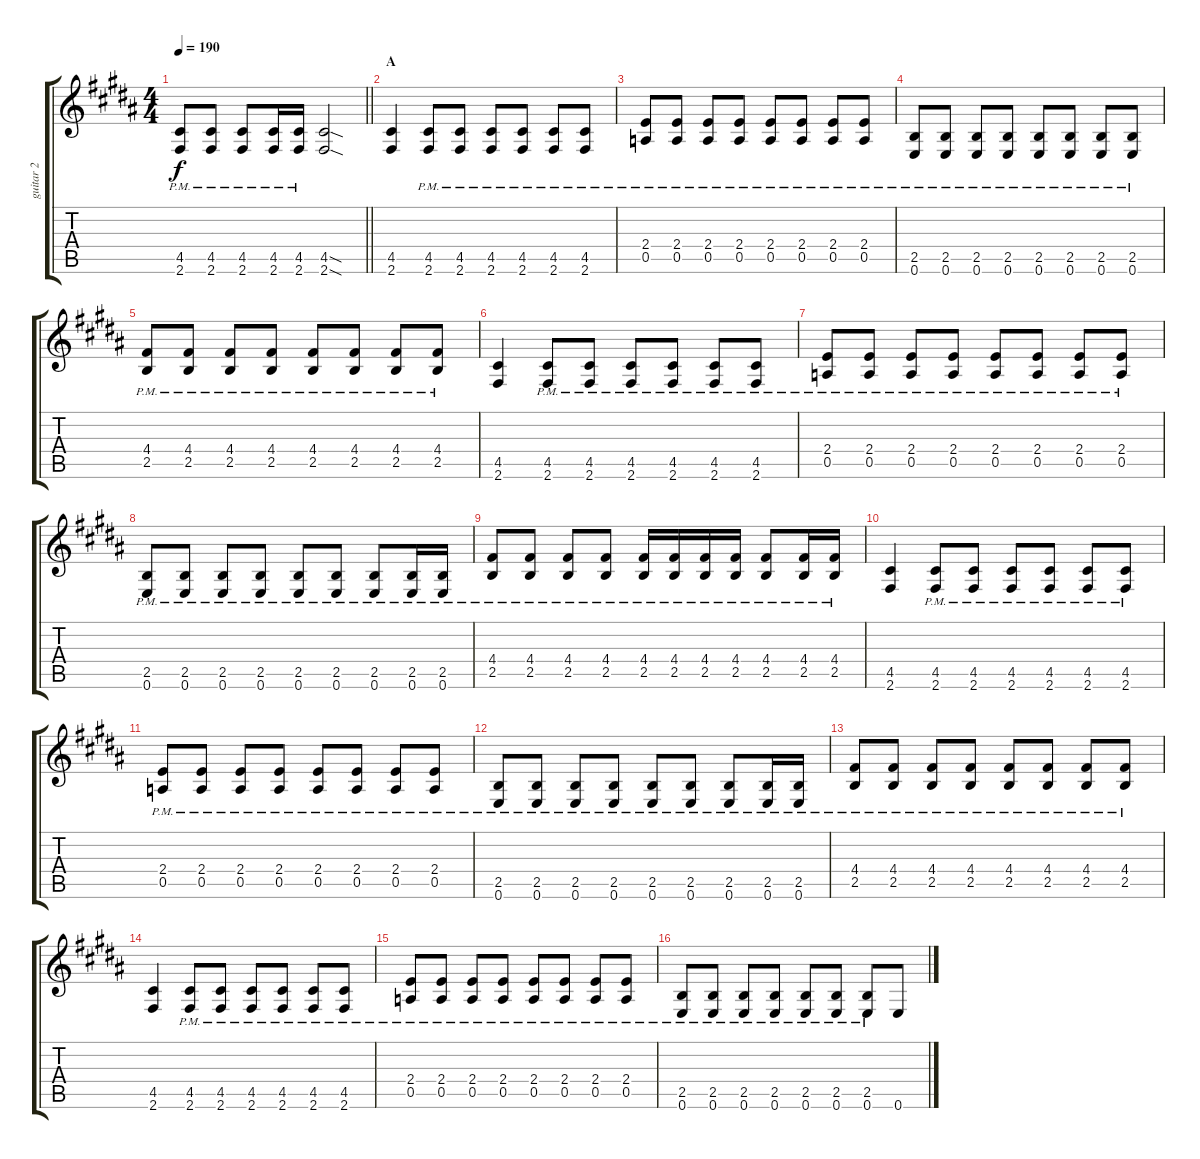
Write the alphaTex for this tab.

\track ("guitar 2" "guitar 2") {instrument distortionguitar}
\staff {score tabs}
\tuning (E4 B3 G3 D3 A2 E2) {hide}
\ts (4 4)
\tempo 190
\clef g2
\barLineRight lightlight
\ks b
(4.5{pm} 2.6{pm}).8{dy f} (4.5{pm} 2.6{pm}).8 (4.5{pm} 2.6{pm}).8 (4.5{pm} 2.6{pm}).16 (4.5{pm} 2.6{pm}).16 (4.5{sod} 2.6{sod}).2 |
\section ("" "A")
(4.5 2.6).4 (4.5{pm} 2.6{pm}).8 (4.5{pm} 2.6{pm}).8 (4.5{pm} 2.6{pm}).8 (4.5{pm} 2.6{pm}).8 (4.5{pm} 2.6{pm}).8 (4.5{pm} 2.6{pm}).8 |
(2.4{pm} 0.5{pm}).8 (2.4{pm} 0.5{pm}).8 (2.4{pm} 0.5{pm}).8 (2.4{pm} 0.5{pm}).8 (2.4{pm} 0.5{pm}).8 (2.4{pm} 0.5{pm}).8 (2.4{pm} 0.5{pm}).8 (2.4{pm} 0.5{pm}).8 |
(2.5{pm} 0.6{pm}).8 (2.5{pm} 0.6{pm}).8 (2.5{pm} 0.6{pm}).8 (2.5{pm} 0.6{pm}).8 (2.5{pm} 0.6{pm}).8 (2.5{pm} 0.6{pm}).8 (2.5{pm} 0.6{pm}).8 (2.5{pm} 0.6{pm}).8 |
(4.4{pm} 2.5{pm}).8 (4.4{pm} 2.5{pm}).8 (4.4{pm} 2.5{pm}).8 (4.4{pm} 2.5{pm}).8 (4.4{pm} 2.5{pm}).8 (4.4{pm} 2.5{pm}).8 (4.4{pm} 2.5{pm}).8 (4.4{pm} 2.5{pm}).8 |
(4.5 2.6).4 (4.5{pm} 2.6{pm}).8 (4.5{pm} 2.6{pm}).8 (4.5{pm} 2.6{pm}).8 (4.5{pm} 2.6{pm}).8 (4.5{pm} 2.6{pm}).8 (4.5{pm} 2.6{pm}).8 |
(2.4{pm} 0.5{pm}).8 (2.4{pm} 0.5{pm}).8 (2.4{pm} 0.5{pm}).8 (2.4{pm} 0.5{pm}).8 (2.4{pm} 0.5{pm}).8 (2.4{pm} 0.5{pm}).8 (2.4{pm} 0.5{pm}).8 (2.4{pm} 0.5{pm}).8 |
(2.5{pm} 0.6{pm}).8 (2.5{pm} 0.6{pm}).8 (2.5{pm} 0.6{pm}).8 (2.5{pm} 0.6{pm}).8 (2.5{pm} 0.6{pm}).8 (2.5{pm} 0.6{pm}).8 (2.5{pm} 0.6{pm}).8 (2.5{pm} 0.6{pm}).16 (2.5{pm} 0.6{pm}).16 |
(4.4{pm} 2.5{pm}).8 (4.4{pm} 2.5{pm}).8 (4.4{pm} 2.5{pm}).8 (4.4{pm} 2.5{pm}).8 (4.4{pm} 2.5{pm}).16 (4.4{pm} 2.5{pm}).16 (4.4{pm} 2.5{pm}).16 (4.4{pm} 2.5{pm}).16 (4.4{pm} 2.5{pm}).8 (4.4{pm} 2.5{pm}).16 (4.4{pm} 2.5{pm}).16 |
(4.5 2.6).4 (4.5{pm} 2.6{pm}).8 (4.5{pm} 2.6{pm}).8 (4.5{pm} 2.6{pm}).8 (4.5{pm} 2.6{pm}).8 (4.5{pm} 2.6{pm}).8 (4.5{pm} 2.6{pm}).8 |
(2.4{pm} 0.5{pm}).8 (2.4{pm} 0.5{pm}).8 (2.4{pm} 0.5{pm}).8 (2.4{pm} 0.5{pm}).8 (2.4{pm} 0.5{pm}).8 (2.4{pm} 0.5{pm}).8 (2.4{pm} 0.5{pm}).8 (2.4{pm} 0.5{pm}).8 |
(2.5{pm} 0.6{pm}).8 (2.5{pm} 0.6{pm}).8 (2.5{pm} 0.6{pm}).8 (2.5{pm} 0.6{pm}).8 (2.5{pm} 0.6{pm}).8 (2.5{pm} 0.6{pm}).8 (2.5{pm} 0.6{pm}).8 (2.5{pm} 0.6{pm}).16 (2.5{pm} 0.6{pm}).16 |
(4.4{pm} 2.5{pm}).8 (4.4{pm} 2.5{pm}).8 (4.4{pm} 2.5{pm}).8 (4.4{pm} 2.5{pm}).8 (4.4{pm} 2.5{pm}).8 (4.4{pm} 2.5{pm}).8 (4.4{pm} 2.5{pm}).8 (4.4{pm} 2.5{pm}).8 |
(4.5 2.6).4 (4.5{pm} 2.6{pm}).8 (4.5{pm} 2.6{pm}).8 (4.5{pm} 2.6{pm}).8 (4.5{pm} 2.6{pm}).8 (4.5{pm} 2.6{pm}).8 (4.5{pm} 2.6{pm}).8 |
(2.4{pm} 0.5{pm}).8 (2.4{pm} 0.5{pm}).8 (2.4{pm} 0.5{pm}).8 (2.4{pm} 0.5{pm}).8 (2.4{pm} 0.5{pm}).8 (2.4{pm} 0.5{pm}).8 (2.4{pm} 0.5{pm}).8 (2.4{pm} 0.5{pm}).8 |
(2.5{pm} 0.6{pm}).8 (2.5{pm} 0.6{pm}).8 (2.5{pm} 0.6{pm}).8 (2.5{pm} 0.6{pm}).8 (2.5{pm} 0.6{pm}).8 (2.5{pm} 0.6{pm}).8 (2.5{pm} 0.6{pm}).8 0.6.8
